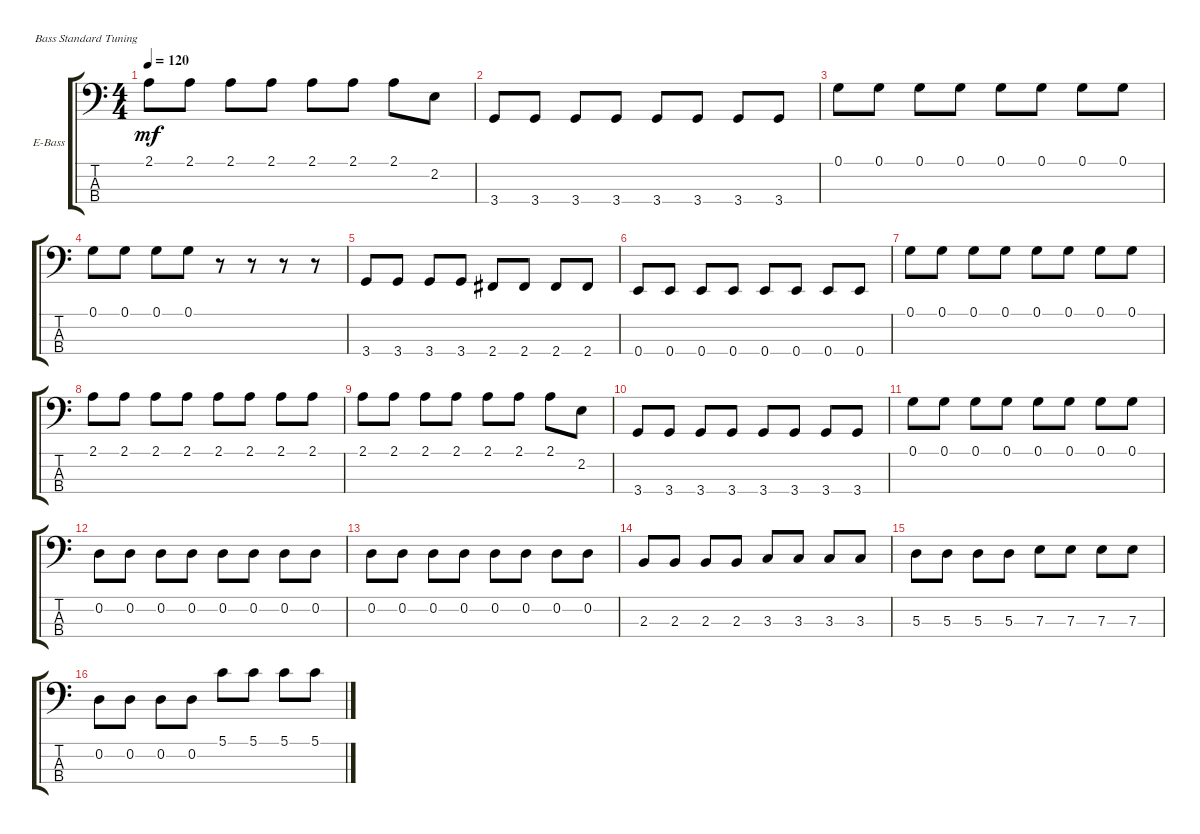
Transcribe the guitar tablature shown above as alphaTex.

\defaultSystemsLayout 4
\bracketExtendMode groupsimilarinstruments
\firstSystemTrackNameOrientation horizontal
\otherSystemsTrackNameOrientation horizontal
\track ("Electric Bass" "E-Bass") {instrument electricbassfinger}
\staff {score tabs}
\tuning (G2 D2 A1 E1)
\ts (4 4)
\tempo 120
\clef f4
\scale
0.333333
\ks c
2.1.8{dy mf} 2.1.8 2.1.8 2.1.8 2.1.8 2.1.8 2.1.8 2.2.8 |
\scale
0.333333 3.4.8 3.4.8 3.4.8 3.4.8 3.4.8 3.4.8 3.4.8 3.4.8 |
\scale
0.333333 0.1.8 0.1.8 0.1.8 0.1.8 0.1.8 0.1.8 0.1.8 0.1.8 |
\scale
0.333333 0.1.8 0.1.8 0.1.8 0.1.8 r.8 r.8 r.8 r.8 |
\scale
0.333333 3.4.8 3.4.8 3.4.8 3.4.8 2.4.8 2.4.8 2.4.8 2.4.8 |
\scale
0.333333 0.4.8 0.4.8 0.4.8 0.4.8 0.4.8 0.4.8 0.4.8 0.4.8 |
\scale
0.333333 0.1.8 0.1.8 0.1.8 0.1.8 0.1.8 0.1.8 0.1.8 0.1.8 |
\scale
0.333333 2.1.8 2.1.8 2.1.8 2.1.8 2.1.8 2.1.8 2.1.8 2.1.8 |
\scale
0.333333 2.1.8 2.1.8 2.1.8 2.1.8 2.1.8 2.1.8 2.1.8 2.2.8 |
\scale
0.333333 3.4.8 3.4.8 3.4.8 3.4.8 3.4.8 3.4.8 3.4.8 3.4.8 |
\scale
0.333333 0.1.8 0.1.8 0.1.8 0.1.8 0.1.8 0.1.8 0.1.8 0.1.8 |
\scale
0.333333 0.2.8 0.2.8 0.2.8 0.2.8 0.2.8 0.2.8 0.2.8 0.2.8 |
\scale
0.333333 0.2.8 0.2.8 0.2.8 0.2.8 0.2.8 0.2.8 0.2.8 0.2.8 |
\scale
0.333333 2.3.8 2.3.8 2.3.8 2.3.8 3.3.8 3.3.8 3.3.8 3.3.8 |
\scale
0.333333 5.3.8 5.3.8 5.3.8 5.3.8 7.3.8 7.3.8 7.3.8 7.3.8 |
\scale
0.333333 0.2.8 0.2.8 0.2.8 0.2.8 5.1.8 5.1.8 5.1.8 5.1.8
